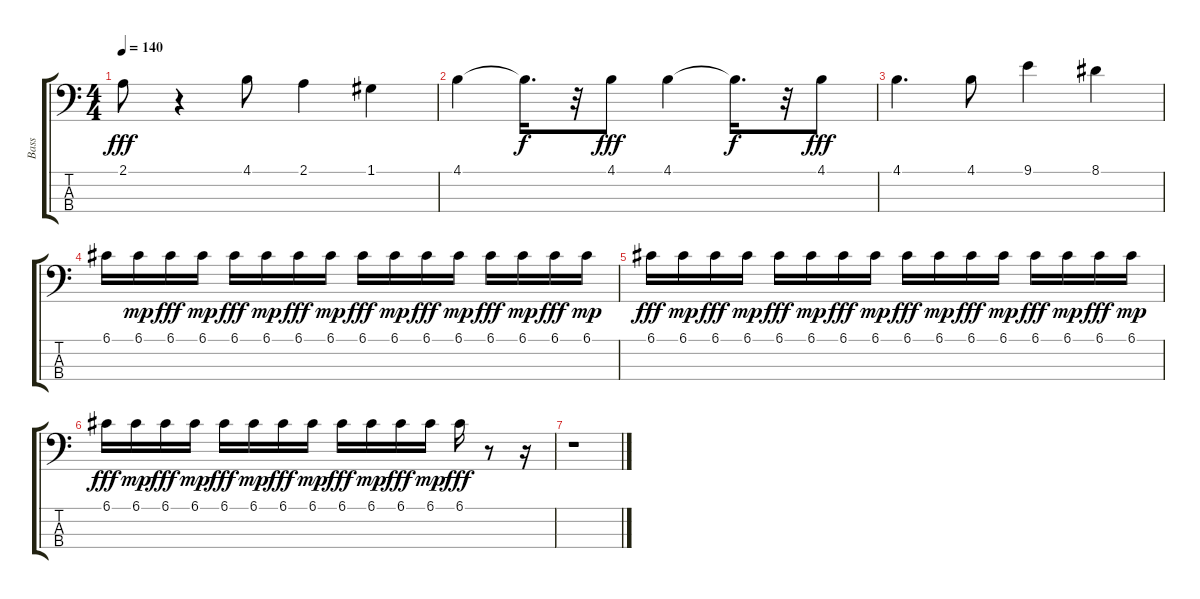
\track ("Bass" "Bass") {instrument synthbass2}
\staff {score tabs}
\tuning (G2 D2 A1 E1) {hide}
\ts (4 4)
\tempo 140
\clef f4
\ks c
2.1.8{dy fff} r.4 4.1.8 2.1.4 1.1.4 |
4.1.4 4.1{t}.16{d dy f} r.32 4.1.8{dy fff} 4.1.4 4.1{t}.16{d dy f} r.32 4.1.8{dy fff} |
4.1.4{d} 4.1.8 9.1.4 8.1.4 |
6.1.16{volume 0 instrument lead6voice} 6.1.16{dy mp} 6.1.16{dy fff} 6.1.16{dy mp volume 1} 6.1.16{dy fff volume 1} 6.1.16{dy mp volume 2} 6.1.16{dy fff volume 3} 6.1.16{dy mp volume 4} 6.1.16{dy fff volume 6} 6.1.16{dy mp volume 7} 6.1.16{dy fff volume 8} 6.1.16{dy mp volume 9} 6.1.16{dy fff volume 11} 6.1.16{dy mp volume 12} 6.1.16{dy fff volume 13} 6.1.16{dy mp volume 14} |
6.1.16{dy fff volume 16} 6.1.16{dy mp} 6.1.16{dy fff} 6.1.16{dy mp} 6.1.16{dy fff} 6.1.16{dy mp} 6.1.16{dy fff} 6.1.16{dy mp} 6.1.16{dy fff} 6.1.16{dy mp} 6.1.16{dy fff} 6.1.16{dy mp} 6.1.16{dy fff} 6.1.16{dy mp} 6.1.16{dy fff volume 16} 6.1.16{dy mp volume 14} |
6.1.16{dy fff volume 13} 6.1.16{dy mp volume 12} 6.1.16{dy fff volume 11} 6.1.16{dy mp volume 9} 6.1.16{dy fff volume 8} 6.1.16{dy mp volume 7} 6.1.16{dy fff volume 6} 6.1.16{dy mp volume 4} 6.1.16{dy fff volume 3} 6.1.16{dy mp volume 2} 6.1.16{dy fff volume 0} 6.1.16{dy mp volume 1} 6.1.16{dy fff volume 0} r.8 r.16 |
r.1
